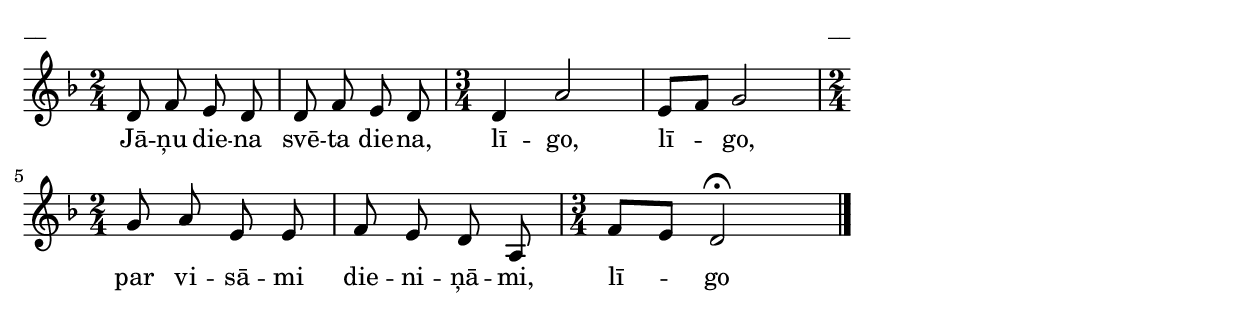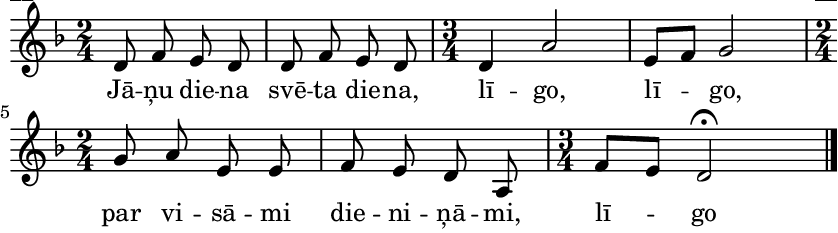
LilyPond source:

\version "2.13.18"
#(ly:set-option 'crop #t)

%\header {
%    title = "Jāņu diena svēta diena",AA lapas, Jāņi
%}
\paper {
line-width = 14\cm
left-margin = 0.4\cm
between-system-padding = 0.1\cm
between-system-space = 0.1\cm
}
\layout {
indent = #0
ragged-last = ##f
}

voiceA = \relative c' {
\clef "treble"
\key d \minor
\time 2/4
d8 f e d |
d8 f e d |
\time 3/4
d4 a'2 |
e8[ f] g2 |
\time 2/4
g8 a e e |
f8 e d a |
\time 3/4
f'8[ e] d2\fermata |
\bar "|."
} 

lyricA = \lyricmode {
Jā -- ņu die -- na svē -- ta die -- na, lī -- go, lī -- go,
par vi -- sā -- mi die -- ni -- ņā -- mi, lī -- go
} 

fullScore = <<
\new Staff {
<<
\new Voice = "voiceA" { \oneVoice \autoBeamOff \voiceA }
\new Lyrics \lyricsto "voiceA" \lyricA
>>
}
>>

\score {
\fullScore
\header { piece = "__" opus = "__" }
}
\markup { \with-color #(x11-color 'white) \sans \smaller "__" }
\score {
\unfoldRepeats
\fullScore
\midi {
\context { \Staff \remove "Staff_performer" }
\context { \Voice \consists "Staff_performer" }
}
}


